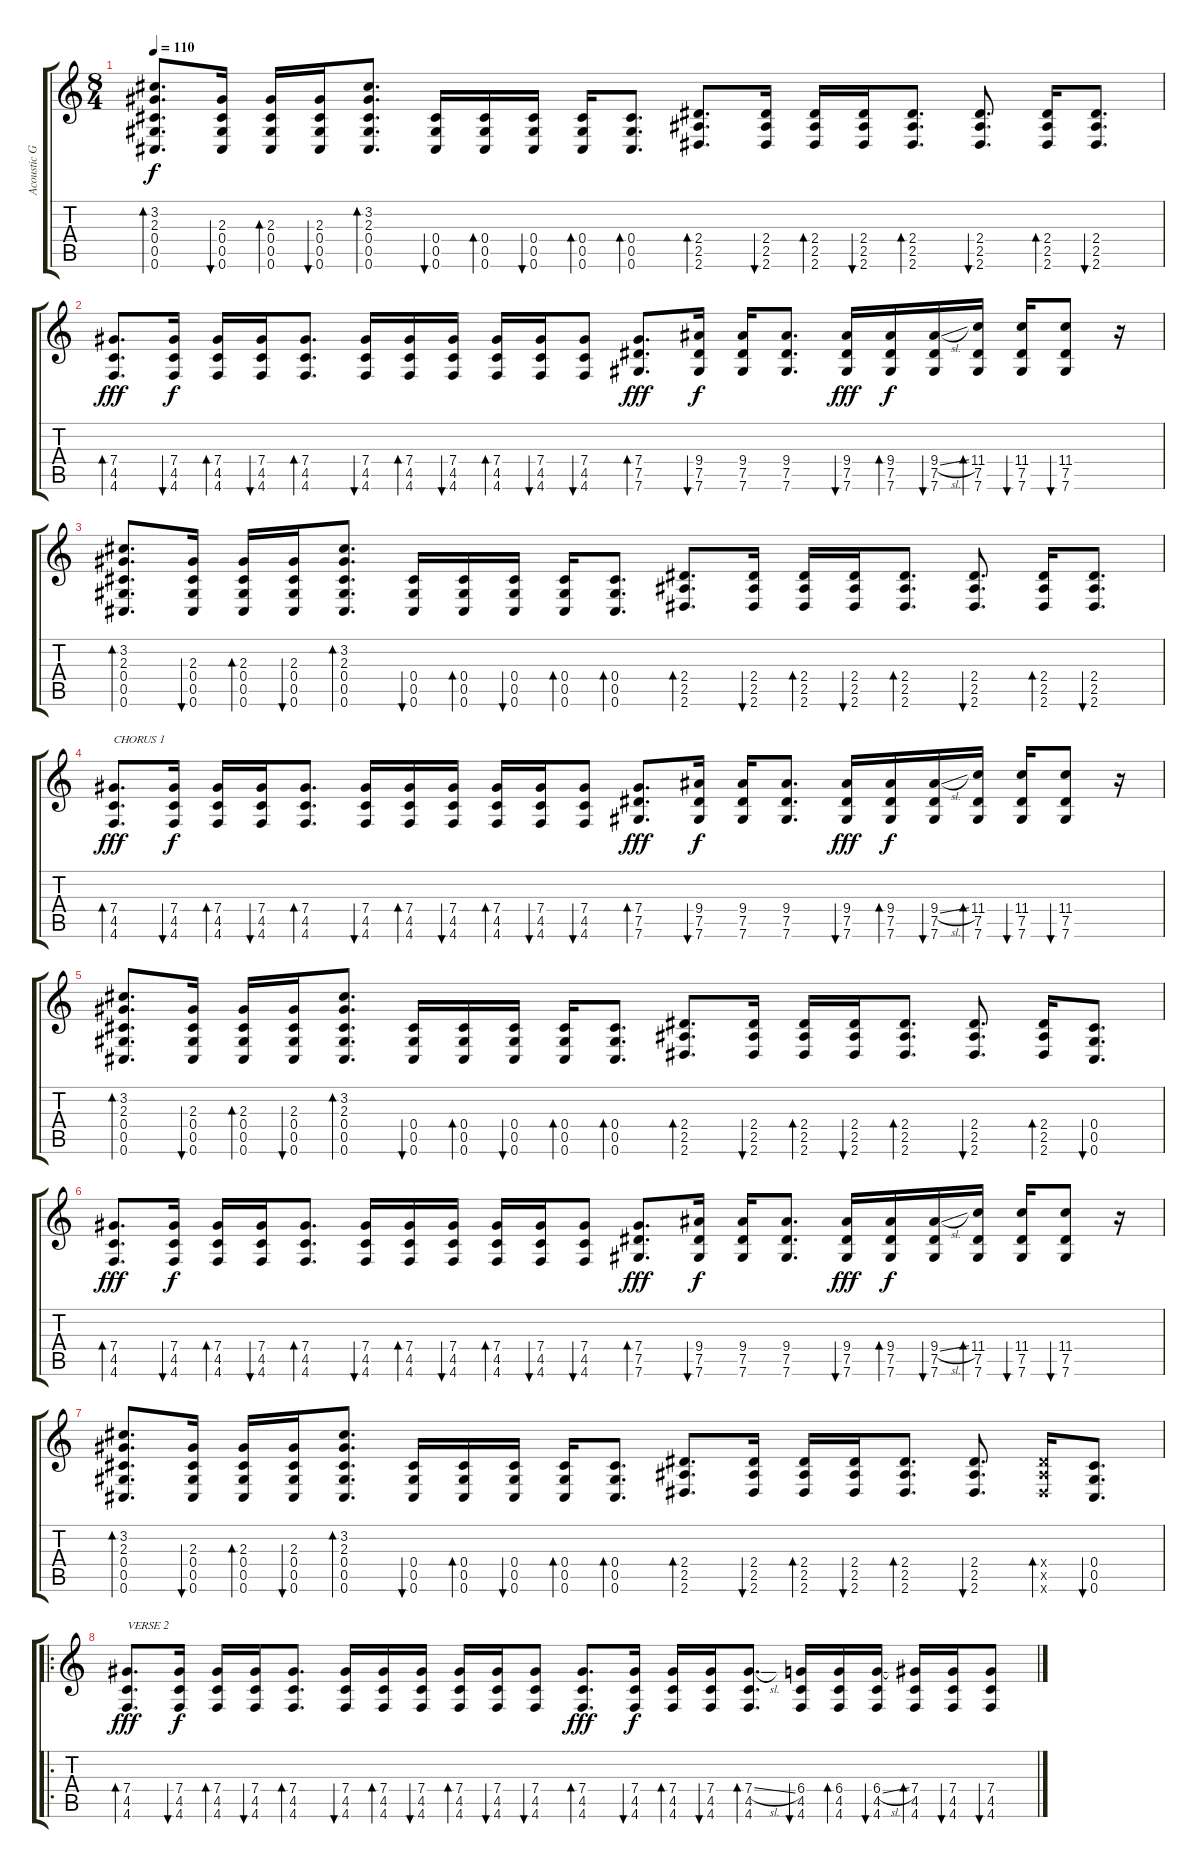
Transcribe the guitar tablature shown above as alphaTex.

\track ("Acoustic Guitar" "Acoustic G") {instrument acousticguitarsteel}
\staff {score tabs}
\tuning (Eb4 Bb3 Gb3 Db3 Ab2 Db2) {hide}
\ts (8 4)
\tempo 110
\clef g2
\ks c
(3.2 2.3 0.4 0.5 0.6).8{d bd 30 dy f} (2.3 0.4 0.5 0.6).16{bu 30} (2.3 0.4 0.5 0.6).16{bd 30} (2.3 0.4 0.5 0.6).16{bu 30} (3.2 2.3 0.4 0.5 0.6).8{d bd 30} (0.4 0.5 0.6).16{bu 30} (0.4 0.5 0.6).16{bd 30} (0.4 0.5 0.6).16{bu 30} (0.4 0.5 0.6).16{bd 30} (0.4 0.5 0.6).8{d bd 30} (2.4 2.5 2.6).8{d bd 30} (2.4 2.5 2.6).16{bu 30} (2.4 2.5 2.6).16{bd 30} (2.4 2.5 2.6).16{bu 30} (2.4 2.5 2.6).8{d bd 30} (2.4 2.5 2.6).8{d bu 30} (2.4 2.5 2.6).16{bd 30} (2.4 2.5 2.6).8{d bu 30} |
(7.4 4.5 4.6).8{d bd 30 dy fff} (7.4 4.5 4.6).16{bu 30 dy f} (7.4 4.5 4.6).16{bd 30} (7.4 4.5 4.6).16{bu 30} (7.4 4.5 4.6).8{d bd 30} (7.4 4.5 4.6).16{bu 30} (7.4 4.5 4.6).16{bd 30} (7.4 4.5 4.6).16{bu 30} (7.4 4.5 4.6).16{bd 30} (7.4 4.5 4.6).16{bu 30} (7.4 4.5 4.6).8{bu 30} (7.4 7.5 7.6).8{d bd 30 dy fff} (9.4 7.5 7.6).16{bu 30 dy f} (9.4 7.5 7.6).16 (9.4 7.5 7.6).8{d} (9.4 7.5 7.6).16{bu 30 dy fff} (9.4 7.5 7.6).16{bd 30 dy f} (9.4{sl} 7.5 7.6).16{bu 30} (11.4 7.5 7.6).16{bd 30} (11.4 7.5 7.6).16{bu 30} (11.4 7.5 7.6).8{bu 30} r.16 |
(3.2 2.3 0.4 0.5 0.6).8{d bd 30} (2.3 0.4 0.5 0.6).16{bu 30} (2.3 0.4 0.5 0.6).16{bd 30} (2.3 0.4 0.5 0.6).16{bu 30} (3.2 2.3 0.4 0.5 0.6).8{d bd 30} (0.4 0.5 0.6).16{bu 30} (0.4 0.5 0.6).16{bd 30} (0.4 0.5 0.6).16{bu 30} (0.4 0.5 0.6).16{bd 30} (0.4 0.5 0.6).8{d bd 30} (2.4 2.5 2.6).8{d bd 30} (2.4 2.5 2.6).16{bu 30} (2.4 2.5 2.6).16{bd 30} (2.4 2.5 2.6).16{bu 30} (2.4 2.5 2.6).8{d bd 30} (2.4 2.5 2.6).8{d bu 30} (2.4 2.5 2.6).16{bd 30} (2.4 2.5 2.6).8{d bu 30} |
(7.4 4.5 4.6).8{d bd 30 txt "CHORUS 1" dy fff} (7.4 4.5 4.6).16{bu 30 dy f} (7.4 4.5 4.6).16{bd 30} (7.4 4.5 4.6).16{bu 30} (7.4 4.5 4.6).8{d bd 30} (7.4 4.5 4.6).16{bu 30} (7.4 4.5 4.6).16{bd 30} (7.4 4.5 4.6).16{bu 30} (7.4 4.5 4.6).16{bd 30} (7.4 4.5 4.6).16{bu 30} (7.4 4.5 4.6).8{bu 30} (7.4 7.5 7.6).8{d bd 30 dy fff} (9.4 7.5 7.6).16{bu 30 dy f} (9.4 7.5 7.6).16 (9.4 7.5 7.6).8{d} (9.4 7.5 7.6).16{bu 30 dy fff} (9.4 7.5 7.6).16{bd 30 dy f} (9.4{sl} 7.5 7.6).16{bu 30} (11.4 7.5 7.6).16{bd 30} (11.4 7.5 7.6).16{bu 30} (11.4 7.5 7.6).8{bu 30} r.16 |
(3.2 2.3 0.4 0.5 0.6).8{d bd 30} (2.3 0.4 0.5 0.6).16{bu 30} (2.3 0.4 0.5 0.6).16{bd 30} (2.3 0.4 0.5 0.6).16{bu 30} (3.2 2.3 0.4 0.5 0.6).8{d bd 30} (0.4 0.5 0.6).16{bu 30} (0.4 0.5 0.6).16{bd 30} (0.4 0.5 0.6).16{bu 30} (0.4 0.5 0.6).16{bd 30} (0.4 0.5 0.6).8{d bd 30} (2.4 2.5 2.6).8{d bd 30} (2.4 2.5 2.6).16{bu 30} (2.4 2.5 2.6).16{bd 30} (2.4 2.5 2.6).16{bu 30} (2.4 2.5 2.6).8{d bd 30} (2.4 2.5 2.6).8{d bu 30} (2.4 2.5 2.6).16{bd 30} (0.4 0.5 0.6).8{d bu 30} |
(7.4 4.5 4.6).8{d bd 30 dy fff} (7.4 4.5 4.6).16{bu 30 dy f} (7.4 4.5 4.6).16{bd 30} (7.4 4.5 4.6).16{bu 30} (7.4 4.5 4.6).8{d bd 30} (7.4 4.5 4.6).16{bu 30} (7.4 4.5 4.6).16{bd 30} (7.4 4.5 4.6).16{bu 30} (7.4 4.5 4.6).16{bd 30} (7.4 4.5 4.6).16{bu 30} (7.4 4.5 4.6).8{bu 30} (7.4 7.5 7.6).8{d bd 30 dy fff} (9.4 7.5 7.6).16{bu 30 dy f} (9.4 7.5 7.6).16 (9.4 7.5 7.6).8{d} (9.4 7.5 7.6).16{bu 30 dy fff} (9.4 7.5 7.6).16{bd 30 dy f} (9.4{sl} 7.5 7.6).16{bu 30} (11.4 7.5 7.6).16{bd 30} (11.4 7.5 7.6).16{bu 30} (11.4 7.5 7.6).8{bu 30} r.16 |
(3.2 2.3 0.4 0.5 0.6).8{d bd 30} (2.3 0.4 0.5 0.6).16{bu 30} (2.3 0.4 0.5 0.6).16{bd 30} (2.3 0.4 0.5 0.6).16{bu 30} (3.2 2.3 0.4 0.5 0.6).8{d bd 30} (0.4 0.5 0.6).16{bu 30} (0.4 0.5 0.6).16{bd 30} (0.4 0.5 0.6).16{bu 30} (0.4 0.5 0.6).16{bd 30} (0.4 0.5 0.6).8{d bd 30} (2.4 2.5 2.6).8{d bd 30} (2.4 2.5 2.6).16{bu 30} (2.4 2.5 2.6).16{bd 30} (2.4 2.5 2.6).16{bu 30} (2.4 2.5 2.6).8{d bd 30} (2.4 2.5 2.6).8{d bu 30} (2.4{x} 2.5{x} 2.6{x}).16{bd 30} (0.4 0.5 0.6).8{d bu 30} |
\ro
(7.4 4.5 4.6).8{d bd 30 txt "VERSE 2" dy fff} (7.4 4.5 4.6).16{bu 30 dy f} (7.4 4.5 4.6).16{bd 30} (7.4 4.5 4.6).16{bu 30} (7.4 4.5 4.6).8{d bd 30} (7.4 4.5 4.6).16{bu 30} (7.4 4.5 4.6).16{bd 30} (7.4 4.5 4.6).16{bu 30} (7.4 4.5 4.6).16{bd 30} (7.4 4.5 4.6).16{bu 30} (7.4 4.5 4.6).8{bu 30} (7.4 4.5 4.6).8{d bd 30 dy fff} (7.4 4.5 4.6).16{bu 30 dy f} (7.4 4.5 4.6).16{bd 30} (7.4 4.5 4.6).16{bu 30} (7.4{sl} 4.5 4.6).8{d bd 30} (6.4 4.5 4.6).16{bu 30} (6.4 4.5 4.6).16{bd 30} (6.4{sl} 4.5 4.6).16{bu 30} (7.4 4.5 4.6).16{bd 30} (7.4 4.5 4.6).16{bu 30} (7.4 4.5 4.6).8{bu 30}
